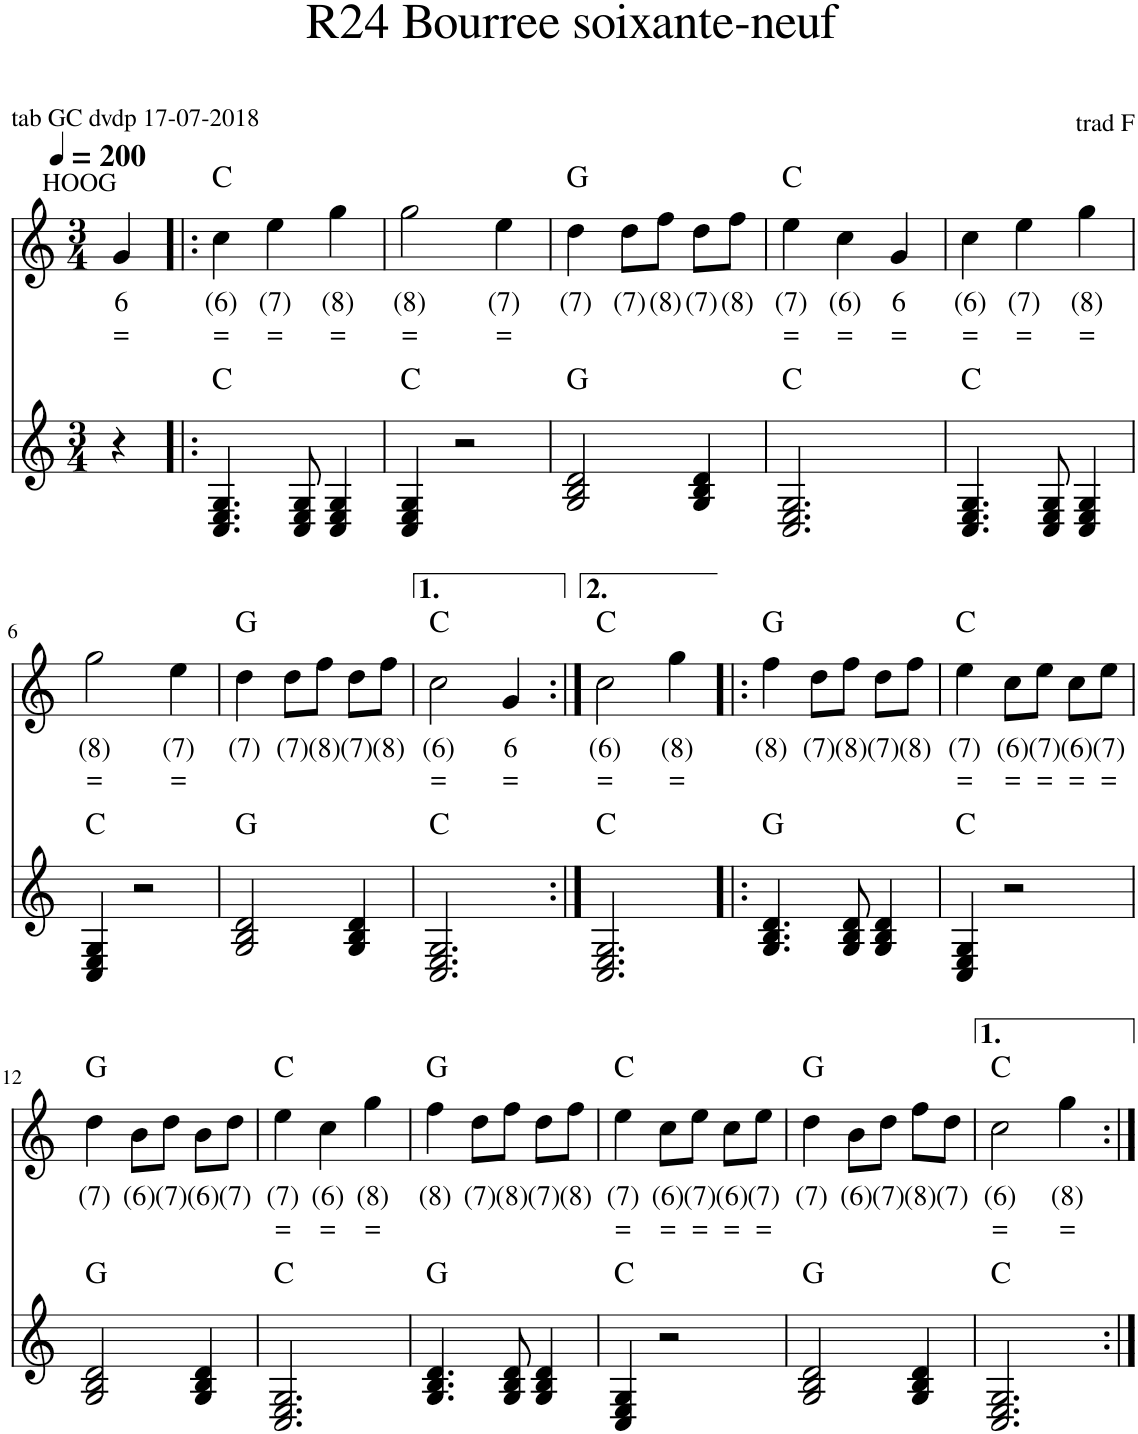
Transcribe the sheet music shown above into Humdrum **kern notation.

**kern	**kern	**text	**text	**kern	**text	**text	**harte
*part3	*part2	*part2	*part2	*part1	*part1	*part1	*part1
*staff3	*staff2	*staff2	*staff2	*staff1	*staff1	*staff1	*
*I"Stem	*I"Stem	*	*	*I"Stem	*	*	*
*	*	*	*	*stria5	*	*	*
*clefG2	*clefG2	*	*	*clefG2	*	*	*
*k[]	*k[]	*	*	*k[]	*	*	*
*M3/4	*M3/4	*	*	*M3/4	*	*	*
*MM200	*MM200	*	*	*MM200	*	*	*
=	=	=	=	=	=	=	=
!	!	!	!	!LO:TX:a:t=R24	!	!	!
!	!LO:TX:a:t=HOOG	!	!	!	!	!	!
!	!	!LO:LY:b	!LO:LY:b	!	!	!	!
4r	4g/	6	=	4G	(2)	=	.
=1!|:	=1!|:	=1!|:	=1!|:	=1!|:	=1!|:	=1!|:	=1!|:
!	!	!LO:LY:b	!LO:LY:b	!	!	!	!
4.C/ 4.E/ 4.G/	4cc\	(6)	=	4c	(3)	=	C:maj
!	!	!LO:LY:b	!LO:LY:b	!	!	!	!
.	4ee\	(7)	=	4e	(4)	=	.
8C/ 8E/ 8G/	.	.	.	.	.	.	.
!	!	!LO:LY:b	!LO:LY:b	!	!	!	!
4C/ 4E/ 4G/	4gg\	(8)	=	4g	6	=	.
=2	=2	=2	=2	=2	=2	=2	=2
!	!	!LO:LY:b	!LO:LY:b	!	!	!	!
4C/ 4E/ 4G/	2gg\	(8)	=	2g	6	=	.
2r	.	.	.	.	.	.	.
!	!	!LO:LY:b	!LO:LY:b	!	!	!	!
.	4ee\	(7)	=	4e	(4)	=	.
=3	=3	=3	=3	=3	=3	=3	=3
!	!	!LO:LY:b	!	!	!	!	!
2G/ 2B/ 2d/	4dd\	(7)	.	4d	(3)	.	G:maj
!	!	!LO:LY:b	!	!	!	!	!
.	8dd\L	(7)	.	8d/L	(3)	.	.
!	!	!LO:LY:b	!	!	!	!	!
.	8ff\J	(8)	.	8f/J	(4)	.	.
!	!	!LO:LY:b	!	!	!	!	!
4G/ 4B/ 4d/	8dd\L	(7)	.	8d/L	(3)	.	.
!	!	!LO:LY:b	!	!	!	!	!
.	8ff\J	(8)	.	8f/J	(4)	.	.
=4	=4	=4	=4	=4	=4	=4	=4
!	!	!LO:LY:b	!LO:LY:b	!	!	!	!
2.C/ 2.E/ 2.G/	4ee\	(7)	=	4e	(4)	=	C:maj
!	!	!LO:LY:b	!LO:LY:b	!	!	!	!
.	4cc\	(6)	=	4c	(3)	=	.
!	!	!LO:LY:b	!LO:LY:b	!	!	!	!
.	4g/	6	=	4G	(2)	=	.
=5	=5	=5	=5	=5	=5	=5	=5
!	!	!LO:LY:b	!LO:LY:b	!	!	!	!
4.C/ 4.E/ 4.G/	4cc\	(6)	=	4c	(3)	=	.
!	!	!LO:LY:b	!LO:LY:b	!	!	!	!
.	4ee\	(7)	=	4e	(4)	=	.
8C/ 8E/ 8G/	.	.	.	.	.	.	.
!	!	!LO:LY:b	!LO:LY:b	!	!	!	!
4C/ 4E/ 4G/	4gg\	(8)	=	4g	6	=	.
!!LO:LB:g=z
=6	=6	=6	=6	=6	=6	=6	=6
!	!	!LO:LY:b	!LO:LY:b	!	!	!	!
4C/ 4E/ 4G/	2gg\	(8)	=	2g	6	=	.
2r	.	.	.	.	.	.	.
!	!	!LO:LY:b	!LO:LY:b	!	!	!	!
.	4ee\	(7)	=	4e	(4)	=	.
=7	=7	=7	=7	=7	=7	=7	=7
!	!	!LO:LY:b	!	!	!	!	!
2G/ 2B/ 2d/	4dd\	(7)	.	4d	(3)	.	G:maj
!	!	!LO:LY:b	!	!	!	!	!
.	8dd\L	(7)	.	8d/L	(3)	.	.
!	!	!LO:LY:b	!	!	!	!	!
.	8ff\J	(8)	.	8f/J	(4)	.	.
!	!	!LO:LY:b	!	!	!	!	!
4G/ 4B/ 4d/	8dd\L	(7)	.	8d/L	(3)	.	.
!	!	!LO:LY:b	!	!	!	!	!
.	8ff\J	(8)	.	8B/J	(2)	.	.
=8	=8	=8	=8	=8	=8	=8	=8
!	!	!LO:LY:b	!LO:LY:b	!	!	!	!
2.C/ 2.E/ 2.G/	2cc\	(6)	=	2c	(3)	=	C:maj
!	!	!LO:LY:b	!LO:LY:b	!	!	!	!
.	4g/	6	=	4G	(2)	=	.
=9:|!	=9:|!	=9:|!	=9:|!	=9:|!	=9:|!	=9:|!	=9:|!
!	!	!LO:LY:b	!LO:LY:b	!	!	!	!
2.C/ 2.E/ 2.G/	2cc\	(6)	=	2c	(3)	=	C:maj
!	!	!LO:LY:b	!LO:LY:b	!	!	!	!
.	4gg\	(8)	=	4g	6	=	.
=10!|:	=10!|:	=10!|:	=10!|:	=10!|:	=10!|:	=10!|:	=10!|:
!	!	!LO:LY:b	!	!	!	!	!
4.G/ 4.B/ 4.d/	4ff\	(8)	.	4f	(4)	.	G:maj
!	!	!LO:LY:b	!	!	!	!	!
.	8dd\L	(7)	.	8d/L	(3)	.	.
!	!	!LO:LY:b	!	!	!	!	!
8G/ 8B/ 8d/	8ff\J	(8)	.	8f/J	(4)	.	.
!	!	!LO:LY:b	!	!	!	!	!
4G/ 4B/ 4d/	8dd\L	(7)	.	8d/L	(3)	.	.
!	!	!LO:LY:b	!	!	!	!	!
.	8ff\J	(8)	.	8f/J	(4)	.	.
=11	=11	=11	=11	=11	=11	=11	=11
!	!	!LO:LY:b	!LO:LY:b	!	!	!	!
4C/ 4E/ 4G/	4ee\	(7)	=	4e	(4)	=	C:maj
!	!	!LO:LY:b	!LO:LY:b	!	!	!	!
2r	8cc\L	(6)	=	8c/L	(3)	=	.
!	!	!LO:LY:b	!LO:LY:b	!	!	!	!
.	8ee\J	(7)	=	8e/J	(4)	=	.
!	!	!LO:LY:b	!LO:LY:b	!	!	!	!
.	8cc\L	(6)	=	8c/L	(3)	=	.
!	!	!LO:LY:b	!LO:LY:b	!	!	!	!
.	8ee\J	(7)	=	8e/J	(4)	=	.
!!LO:LB:g=z
=12	=12	=12	=12	=12	=12	=12	=12
!	!	!LO:LY:b	!	!	!	!	!
2G/ 2B/ 2d/	4dd\	(7)	.	4d	(3)	.	G:maj
!	!	!LO:LY:b	!	!	!	!	!
.	8b\L	(6)	.	8B/L	(2)	.	.
!	!	!LO:LY:b	!	!	!	!	!
.	8dd\J	(7)	.	8d/J	(3)	.	.
!	!	!LO:LY:b	!	!	!	!	!
4G/ 4B/ 4d/	8b\L	(6)	.	8B/L	(2)	.	.
!	!	!LO:LY:b	!	!	!	!	!
.	8dd\J	(7)	.	8d/J	(3)	.	.
=13	=13	=13	=13	=13	=13	=13	=13
!	!	!LO:LY:b	!LO:LY:b	!	!	!	!
2.C/ 2.E/ 2.G/	4ee\	(7)	=	4e	(4)	=	C:maj
!	!	!LO:LY:b	!LO:LY:b	!	!	!	!
.	4cc\	(6)	=	4c	(3)	=	.
!	!	!LO:LY:b	!LO:LY:b	!	!	!	!
.	4gg\	(8)	=	4g	6	=	.
=14	=14	=14	=14	=14	=14	=14	=14
!	!	!LO:LY:b	!	!	!	!	!
4.G/ 4.B/ 4.d/	4ff\	(8)	.	4f	(4)	.	G:maj
!	!	!LO:LY:b	!	!	!	!	!
.	8dd\L	(7)	.	8d/L	(3)	.	.
!	!	!LO:LY:b	!	!	!	!	!
8G/ 8B/ 8d/	8ff\J	(8)	.	8f/J	(4)	.	.
!	!	!LO:LY:b	!	!	!	!	!
4G/ 4B/ 4d/	8dd\L	(7)	.	8d/L	(3)	.	.
!	!	!LO:LY:b	!	!	!	!	!
.	8ff\J	(8)	.	8f/J	(4)	.	.
=15	=15	=15	=15	=15	=15	=15	=15
!	!	!LO:LY:b	!LO:LY:b	!	!	!	!
4C/ 4E/ 4G/	4ee\	(7)	=	4e	(4)	=	C:maj
!	!	!LO:LY:b	!LO:LY:b	!	!	!	!
2r	8cc\L	(6)	=	8c/L	(3)	=	.
!	!	!LO:LY:b	!LO:LY:b	!	!	!	!
.	8ee\J	(7)	=	8e/J	(4)	=	.
!	!	!LO:LY:b	!LO:LY:b	!	!	!	!
.	8cc\L	(6)	=	8c/L	(3)	=	.
!	!	!LO:LY:b	!LO:LY:b	!	!	!	!
.	8ee\J	(7)	=	8e/J	(4)	=	.
=16	=16	=16	=16	=16	=16	=16	=16
!	!	!LO:LY:b	!	!	!	!	!
2G/ 2B/ 2d/	4dd\	(7)	.	4d	(3)	.	G:maj
!	!	!LO:LY:b	!	!	!	!	!
.	8b\L	(6)	.	8B/L	(2)	.	.
!	!	!LO:LY:b	!	!	!	!	!
.	8dd\J	(7)	.	8d/J	(3)	.	.
!	!	!LO:LY:b	!	!	!	!	!
4G/ 4B/ 4d/	8ff\L	(8)	.	8f/L	(4)	.	.
!	!	!LO:LY:b	!	!	!	!	!
.	8dd\J	(7)	.	8d/J	(3)	.	.
=17	=17	=17	=17	=17	=17	=17	=17
!	!	!LO:LY:b	!LO:LY:b	!	!	!	!
2.C/ 2.E/ 2.G/	2cc\	(6)	=	2c	(3)	=	C:maj
!	!	!LO:LY:b	!LO:LY:b	!	!	!	!
.	4gg\	(8)	=	4g	6	=	.
=:|!	=:|!	=:|!	=:|!	=:|!	=:|!	=:|!	=:|!
*-	*-	*-	*-	*-	*-	*-	*-
